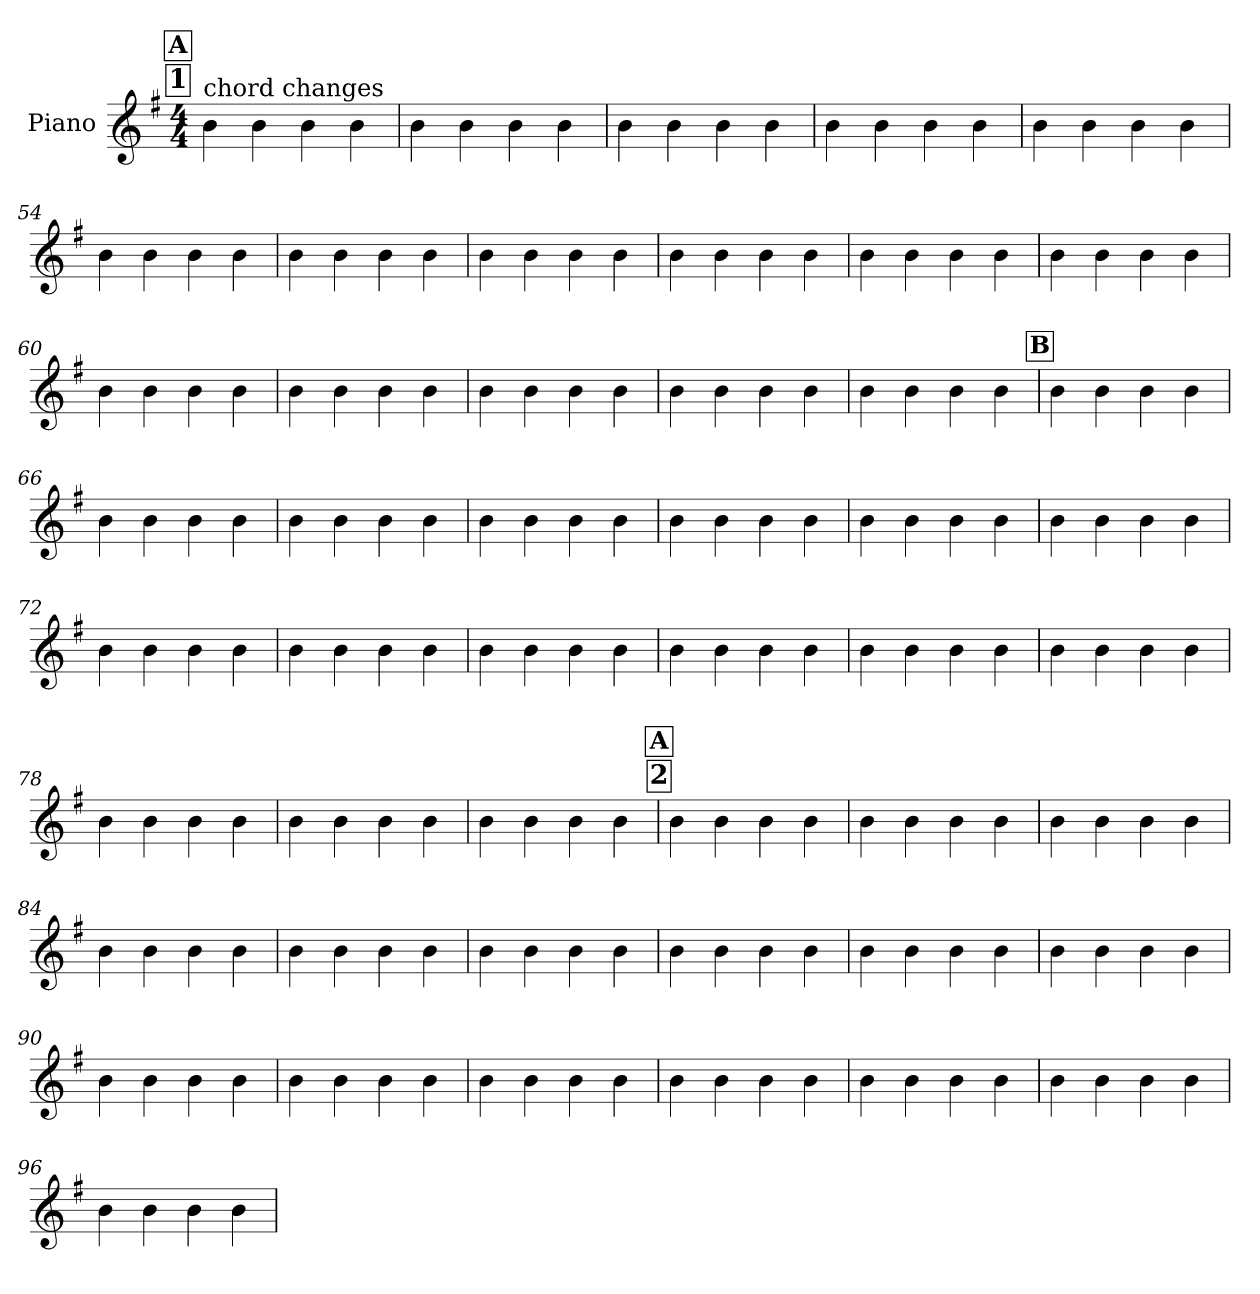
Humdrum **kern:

**kern
*part1
*staff1
*I"Piano
*I'Pno.
!!LO:PB:g=z
*clefG2
*k[f#]
*M4/4
!!LO:REH:place=s1:a:t=1
!!LO:REH:place=s1:a:fs=12:t=A
=49
!LO:TX:a:t=chord changes
4b
4b
4b
4b
=50
4b
4b
4b
4b
=51
4b
4b
4b
4b
=52
4b
4b
4b
4b
=53
4b
4b
4b
4b
=54
4b
4b
4b
4b
=55
4b
4b
4b
4b
!!LO:LB:g=z
=56
4b
4b
4b
4b
=57
4b
4b
4b
4b
=58
4b
4b
4b
4b
=59
4b
4b
4b
4b
=60
4b
4b
4b
4b
=61
4b
4b
4b
4b
=62
4b
4b
4b
4b
!!LO:LB:g=z
=63
4b
4b
4b
4b
=64
4b
4b
4b
4b
!!LO:REH:place=s1:a:fs=12:t=B
=65
4b
4b
4b
4b
=66
4b
4b
4b
4b
=67
4b
4b
4b
4b
=68
4b
4b
4b
4b
=69
4b
4b
4b
4b
!!LO:LB:g=z
=70
4b
4b
4b
4b
=71
4b
4b
4b
4b
=72
4b
4b
4b
4b
=73
4b
4b
4b
4b
=74
4b
4b
4b
4b
=75
4b
4b
4b
4b
=76
4b
4b
4b
4b
!!LO:LB:g=z
=77
4b
4b
4b
4b
=78
4b
4b
4b
4b
=79
4b
4b
4b
4b
=80
4b
4b
4b
4b
!!LO:REH:place=s1:a:t=2
!!LO:REH:place=s1:a:fs=12:t=A
=81
4b
4b
4b
4b
=82
4b
4b
4b
4b
=83
4b
4b
4b
4b
!!LO:LB:g=z
=84
4b
4b
4b
4b
=85
4b
4b
4b
4b
=86
4b
4b
4b
4b
=87
4b
4b
4b
4b
=88
4b
4b
4b
4b
=89
4b
4b
4b
4b
=90
4b
4b
4b
4b
!!LO:LB:g=z
=91
4b
4b
4b
4b
=92
4b
4b
4b
4b
=93
4b
4b
4b
4b
=94
4b
4b
4b
4b
=95
4b
4b
4b
4b
=96
4b
4b
4b
4b
=
*-
